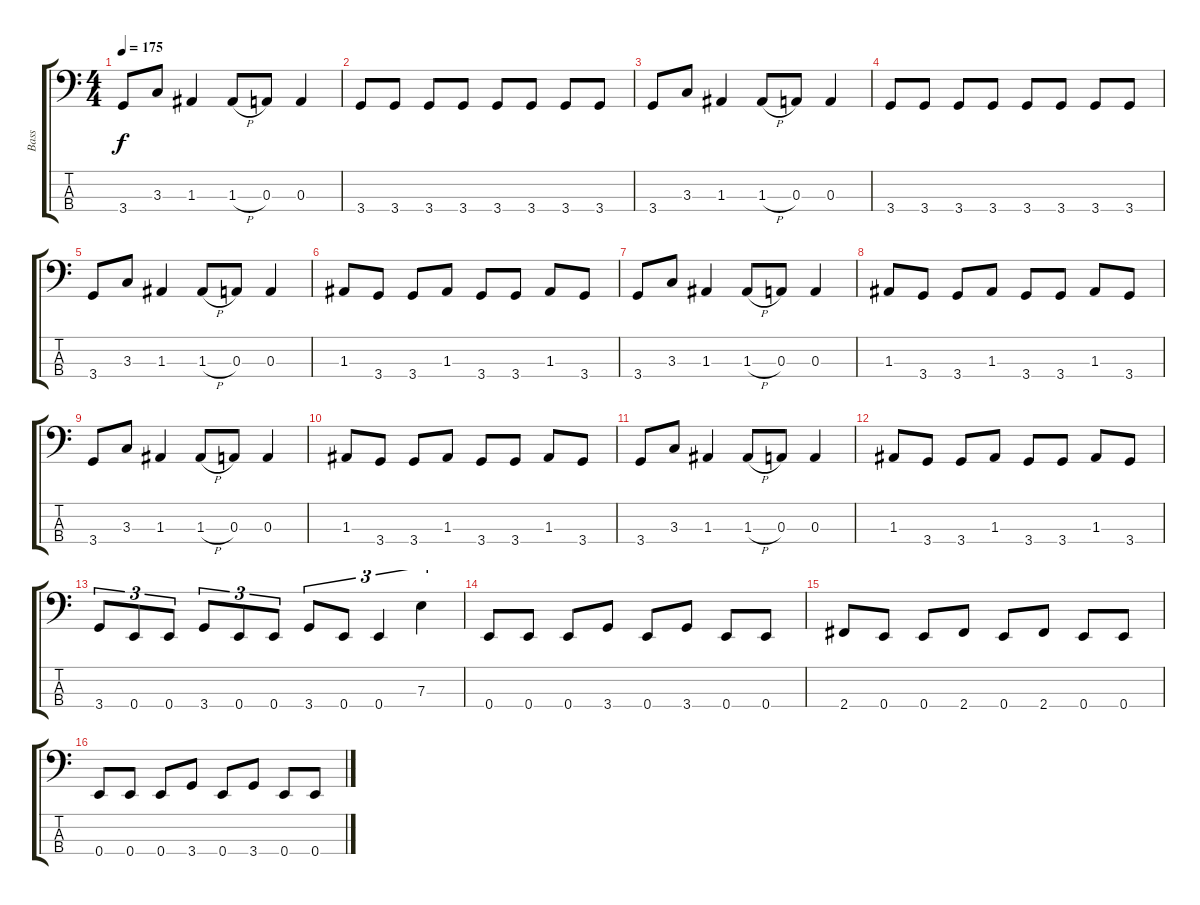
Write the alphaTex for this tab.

\track ("Bass" "Bass") {instrument electricbasspick}
\staff {score tabs}
\tuning (G2 D2 A1 E1) {hide}
\ts (4 4)
\tempo 175
\clef f4
\ks c
3.4.8{dy f} 3.3.8 1.3.4 1.3{h}.8 0.3.8 0.3.4 |
3.4.8 3.4.8 3.4.8 3.4.8 3.4.8 3.4.8 3.4.8 3.4.8 |
3.4.8 3.3.8 1.3.4 1.3{h}.8 0.3.8 0.3.4 |
3.4.8 3.4.8 3.4.8 3.4.8 3.4.8 3.4.8 3.4.8 3.4.8 |
3.4.8 3.3.8 1.3.4 1.3{h}.8 0.3.8 0.3.4 |
1.3.8 3.4.8 3.4.8 1.3.8 3.4.8 3.4.8 1.3.8 3.4.8 |
3.4.8 3.3.8 1.3.4 1.3{h}.8 0.3.8 0.3.4 |
1.3.8 3.4.8 3.4.8 1.3.8 3.4.8 3.4.8 1.3.8 3.4.8 |
3.4.8 3.3.8 1.3.4 1.3{h}.8 0.3.8 0.3.4 |
1.3.8 3.4.8 3.4.8 1.3.8 3.4.8 3.4.8 1.3.8 3.4.8 |
3.4.8 3.3.8 1.3.4 1.3{h}.8 0.3.8 0.3.4 |
1.3.8 3.4.8 3.4.8 1.3.8 3.4.8 3.4.8 1.3.8 3.4.8 |
3.4.8{tu (3 2)} 0.4.8{tu (3 2)} 0.4.8{tu (3 2)} 3.4.8{tu (3 2)} 0.4.8{tu (3 2)} 0.4.8{tu (3 2)} 3.4.8{tu (3 2)} 0.4.8{tu (3 2)} 0.4.4{tu (3 2)} 7.3.4{tu (3 2)} |
0.4.8 0.4.8 0.4.8 3.4.8 0.4.8 3.4.8 0.4.8 0.4.8 |
2.4.8 0.4.8 0.4.8 2.4.8 0.4.8 2.4.8 0.4.8 0.4.8 |
0.4.8 0.4.8 0.4.8 3.4.8 0.4.8 3.4.8 0.4.8 0.4.8
